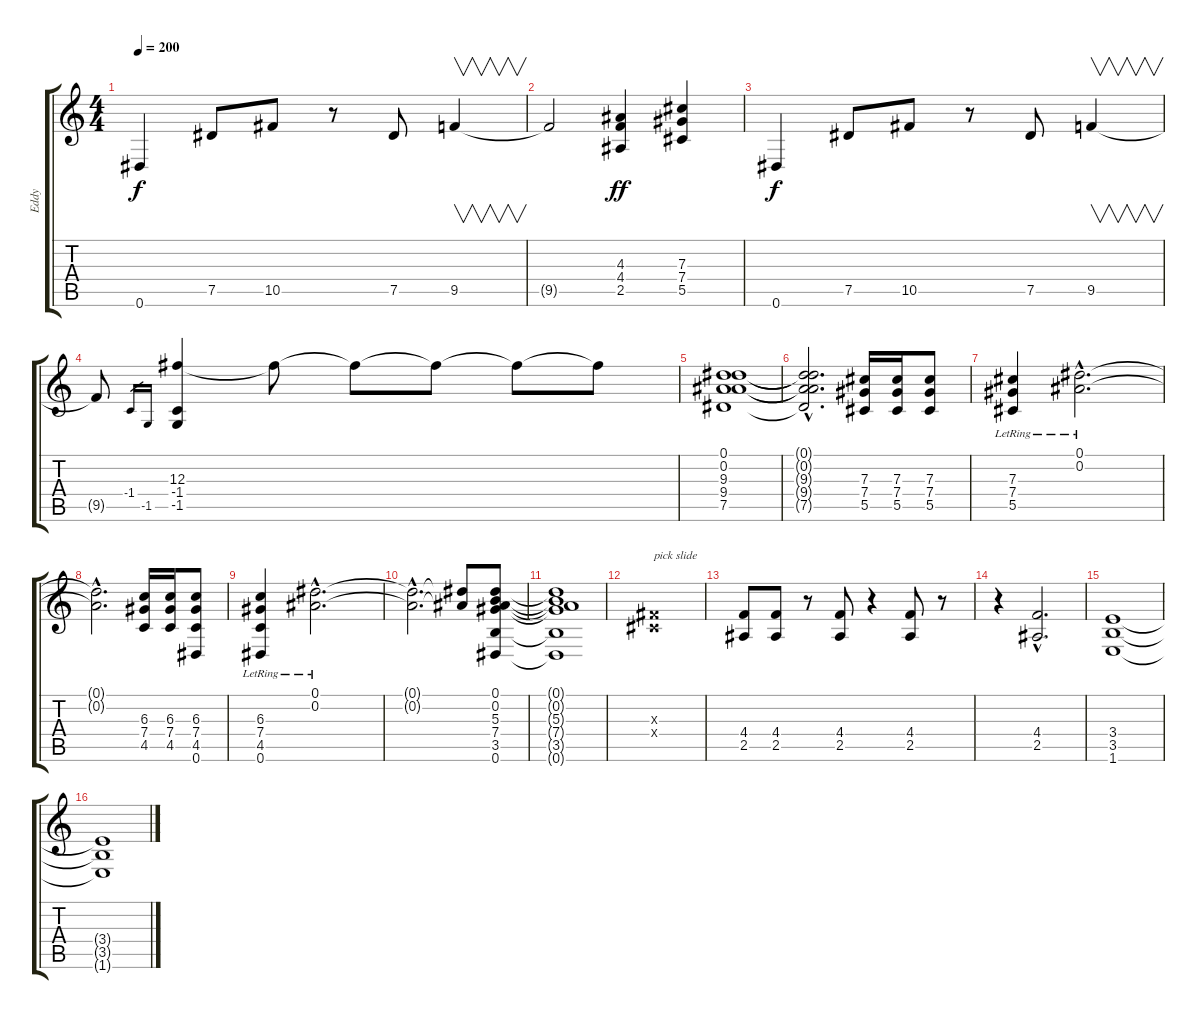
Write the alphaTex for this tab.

\track ("Eddy" "Eddy") {instrument distortionguitar}
\staff {score tabs}
\tuning (Eb4 Bb3 Gb3 Db3 Ab2 Eb2) {hide}
\ts (4 4)
\tempo 200
\clef g2
\ks c
0.6{t}.4{dy f} 7.5.8 10.5.8 r.8 7.5.8 9.5.4{v} |
9.5{t}.2 (4.3 4.4 2.5).4{dy ff} (7.3 7.4 5.5).4 |
0.6.4{dy f} 7.5.8 10.5.8 r.8 7.5.8 9.5.4{v} |
9.5{t}.8 -1.4.16{gr} -1.5.16{gr} (12.3 -1.4 -1.5).4 12.3{t}.8 12.3{t}.8 12.3{t}.8 12.3{t}.8 12.3{t}.8 |
(0.1 0.2 9.3 9.4 7.5).1 |
(0.1{hac t} 0.2{hac t} 9.3{hac t} 9.4{hac t} 7.5{hac t}).2{d} (7.3 7.4 5.5).16 (7.3 7.4 5.5).16 (7.3 7.4 5.5).8 |
(7.3{lr} 7.4{lr} 5.5{lr}).4 (0.1{hac lr} 0.2{hac lr}).2{d} |
(0.1{hac t} 0.2{hac t}).2{d} (6.3 7.4 4.5).16 (6.3 7.4 4.5).16 (6.3 7.4 4.5 0.6).8 |
(6.3{lr} 7.4{lr} 4.5{lr} 0.6{lr}).4 (0.1{hac lr} 0.2{hac lr}).2{d} |
(0.1{hac t} 0.2{hac t}).2{d} (0.1{t} 0.2{t}).8 (0.1 0.2 5.3 7.4 3.5 0.6).8 |
(0.1{t} 0.2{t} 5.3{t} 7.4{t} 3.5{t} 0.6{t}).1 |
(0.3{x} 0.4{x}).1{txt "pick slide"} |
(4.4 2.5).8 (4.4 2.5).8 r.8 (4.4 2.5).8 r.4 (4.4 2.5).8 r.8 |
r.4 (4.4{hac} 2.5{hac}).2{d} |
(3.4 3.5 1.6).1 |
(3.4{t} 3.5{t} 1.6{t}).1
